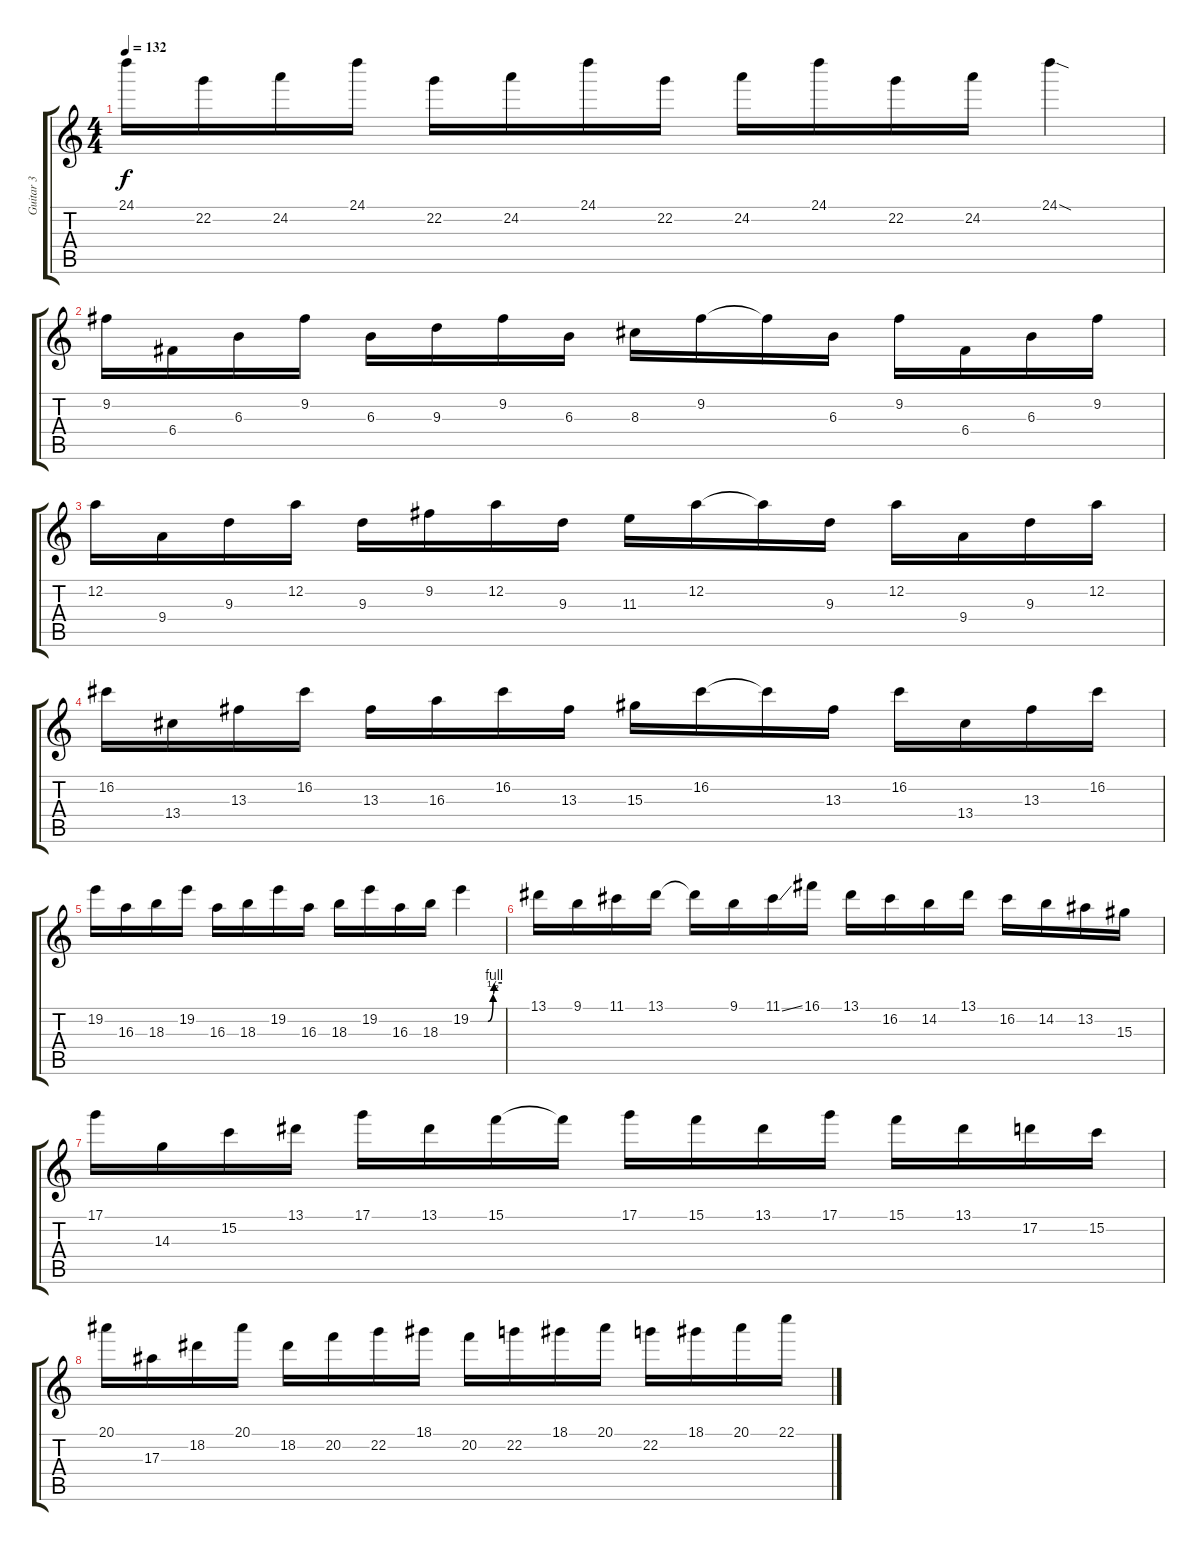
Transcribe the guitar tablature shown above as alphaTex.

\track ("Guitar 3" "Guitar 3") {instrument distortionguitar}
\staff {score tabs}
\tuning (D4 A3 F3 C3 G2 C2) {hide}
\ts (4 4)
\tempo 132
\clef g2
\ks c
24.1.16{dy f} 22.2.16 24.2.16 24.1.16 22.2.16 24.2.16 24.1.16 22.2.16 24.2.16 24.1.16 22.2.16 24.2.16 24.1{sod}.4 |
9.2.16 6.4.16 6.3.16 9.2.16 6.3.16 9.3.16 9.2.16 6.3.16 8.3.16 9.2.16 9.2{t}.16 6.3.16 9.2.16 6.4.16 6.3.16 9.2.16 |
12.2.16 9.4.16 9.3.16 12.2.16 9.3.16 9.2.16 12.2.16 9.3.16 11.3.16 12.2.16 12.2{t}.16 9.3.16 12.2.16 9.4.16 9.3.16 12.2.16 |
16.2.16 13.4.16 13.3.16 16.2.16 13.3.16 16.3.16 16.2.16 13.3.16 15.3.16 16.2.16 16.2{t}.16 13.3.16 16.2.16 13.4.16 13.3.16 16.2.16 |
19.2.16 16.3.16 18.3.16 19.2.16 16.3.16 18.3.16 19.2.16 16.3.16 18.3.16 19.2.16 16.3.16 18.3.16 19.2{be (custom 0 0 33 0 43 2 45 4 60 4)}.4 |
13.1.16 9.1.16 11.1.16 13.1.16 13.1{t}.16 9.1.16 11.1{ss}.16 16.1.16 13.1.16 16.2.16 14.2.16 13.1.16 16.2.16 14.2.16 13.2.16 15.3.16 |
17.1.16 14.3.16 15.2.16 13.1.16 17.1.16 13.1.16 15.1.16 15.1{t}.16 17.1.16 15.1.16 13.1.16 17.1.16 15.1.16 13.1.16 17.2.16 15.2.16 |
20.1.16 17.3.16 18.2.16 20.1.16 18.2.16 20.2.16 22.2.16 18.1.16 20.2.16 22.2.16 18.1.16 20.1.16 22.2.16 18.1.16 20.1.16 22.1.16
